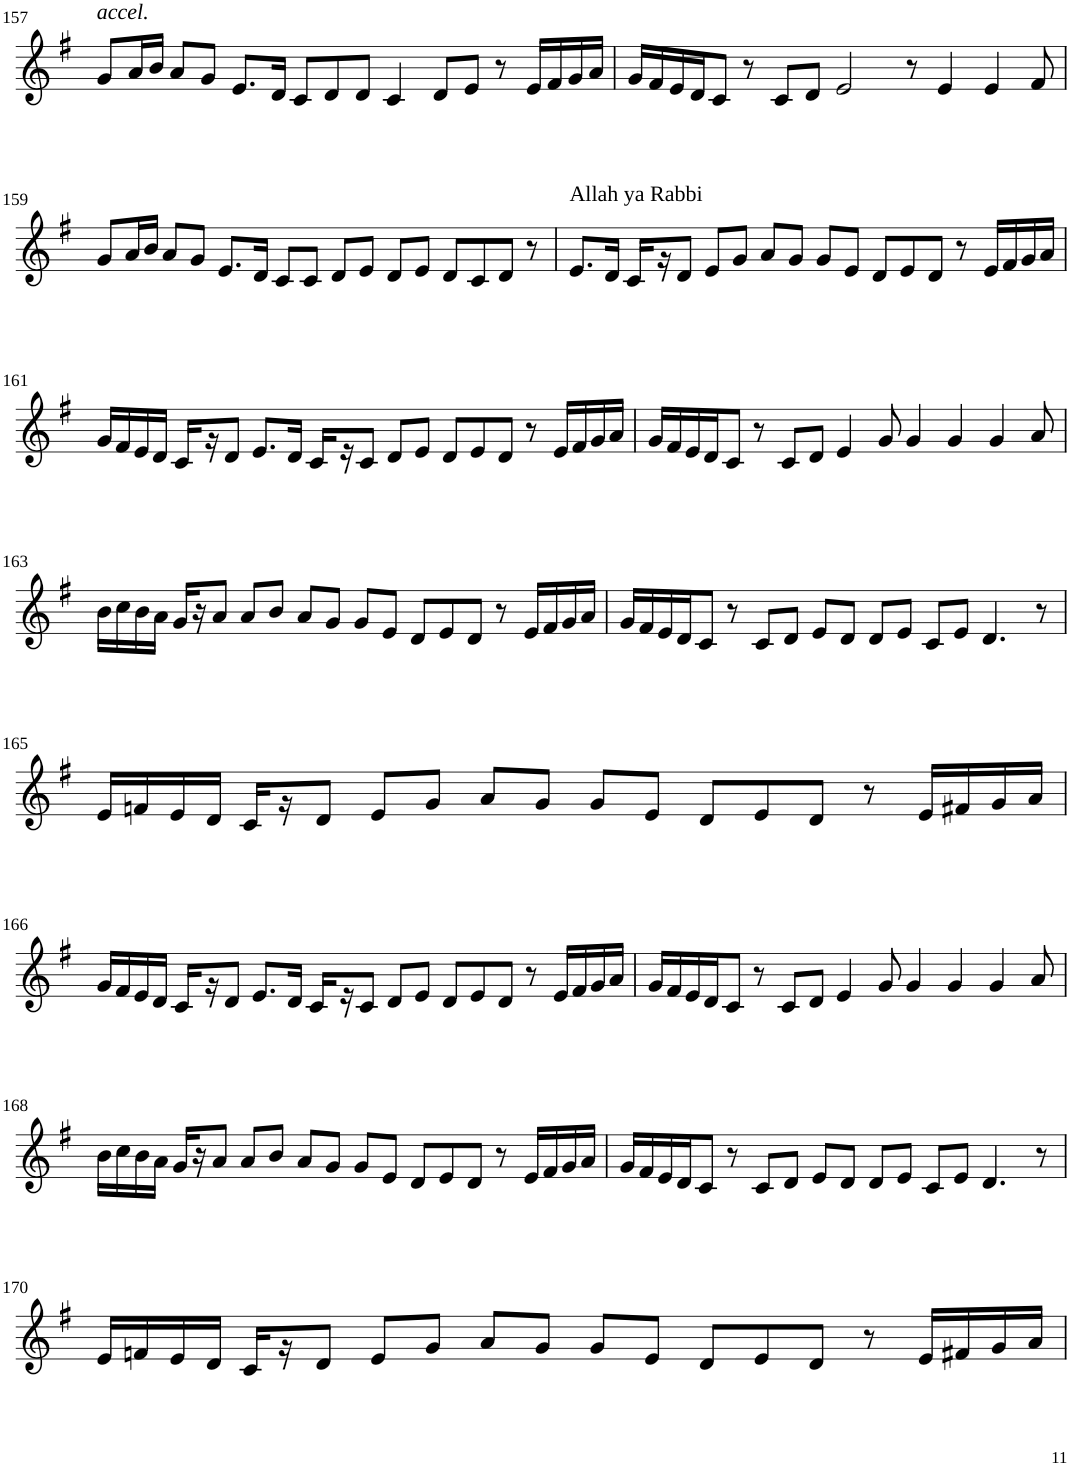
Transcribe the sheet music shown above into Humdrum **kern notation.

**kern
*part1
*staff1
*I"Violin
!!LO:PB:g=z
*clefG2
*k[f#]
*G:
*M8/4
=157
!LO:TX:a:i:t=accel.
8g/L
16a/L
16b/JJ
8a/L
8g/J
8.e/L
16d/Jk
8c/L
8d/
8d/J
4c/
8d/L
8e/J
8r
16e/LL
16f#/
16g/
16a/JJ
=158
16g/LL
16f#/
16e/
16d/J
8c/J
8r
8c/L
8d/J
2e/
8r
4e/
4e/
8f#/
!!LO:LB:g=z
=159
8g/L
16a/L
16b/JJ
8a/L
8g/J
8.e/L
16d/Jk
8c/L
8c/J
8d/L
8e/J
8d/L
8e/J
8d/L
8c/
8d/J
8r
=160
!LO:TX:a:t=Allah ya Rabbi
8.e/L
16d/Jk
16c/LL
16r
8d/J
8e/L
8g/J
8a/L
8g/J
8g/L
8e/J
8d/L
8e/
8d/J
8r
16e/LL
16f#/
16g/
16a/JJ
!!LO:LB:g=z
=161
16g/LL
16f#/
16e/
16d/JJ
16c/LL
16r
8d/J
8.e/L
16d/Jk
16c/LL
16r
8c/J
8d/L
8e/J
8d/L
8e/
8d/J
8r
16e/LL
16f#/
16g/
16a/JJ
=162
16g/LL
16f#/
16e/
16d/J
8c/J
8r
8c/L
8d/J
4e/
8g/
4g/
4g/
4g/
8a/
!!LO:LB:g=z
=163
16b\LL
16cc\
16b\
16a\JJ
16g/LL
16r
8a/J
8a/L
8b/J
8a/L
8g/J
8g/L
8e/J
8d/L
8e/
8d/J
8r
16e/LL
16f#/
16g/
16a/JJ
=164
16g/LL
16f#/
16e/
16d/J
8c/J
8r
8c/L
8d/J
8e/L
8d/J
8d/L
8e/J
8c/L
8e/J
4.d/
8r
!!LO:LB:g=z
=165
16e/LL
16fn/
16e/
16d/JJ
16c/LL
16r
8d/J
8e/L
8g/J
8a/L
8g/J
8g/L
8e/J
8d/L
8e/
8d/J
8r
16e/LL
16f#X/
16g/
16a/JJ
!!LO:LB:g=z
=166
16g/LL
16f#/
16e/
16d/JJ
16c/LL
16r
8d/J
8.e/L
16d/Jk
16c/LL
16r
8c/J
8d/L
8e/J
8d/L
8e/
8d/J
8r
16e/LL
16f#/
16g/
16a/JJ
=167
16g/LL
16f#/
16e/
16d/J
8c/J
8r
8c/L
8d/J
4e/
8g/
4g/
4g/
4g/
8a/
!!LO:LB:g=z
=168
16b\LL
16cc\
16b\
16a\JJ
16g/LL
16r
8a/J
8a/L
8b/J
8a/L
8g/J
8g/L
8e/J
8d/L
8e/
8d/J
8r
16e/LL
16f#/
16g/
16a/JJ
=169
16g/LL
16f#/
16e/
16d/J
8c/J
8r
8c/L
8d/J
8e/L
8d/J
8d/L
8e/J
8c/L
8e/J
4.d/
8r
!!LO:LB:g=z
=170
16e/LL
16fn/
16e/
16d/JJ
16c/LL
16r
8d/J
8e/L
8g/J
8a/L
8g/J
8g/L
8e/J
8d/L
8e/
8d/J
8r
16e/LL
16f#X/
16g/
16a/JJ
=
*-
